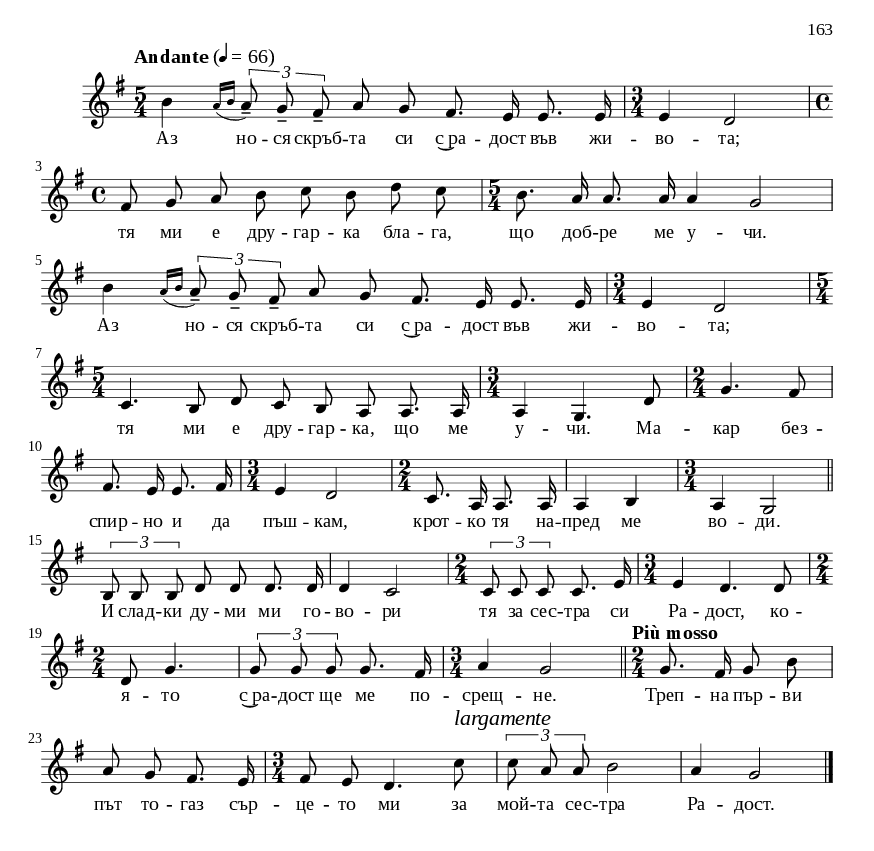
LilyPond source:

\version "2.24.4"

% include paper part and global functions
\include "include/globals.ily"

\bookpart {
  \label #'ref180
  \tocItem \markup "Песен за двете сестри"
  \include "include/bookpart-paper.ily"
  \paper {
      print-first-page-number = ##t
      bookpart-level-page-numbering = ##t
  print-page-number = ##t
      first-page-number = #163
}
\score {
    \include "include/score-layout.ily"

    \new Voice \absolute {
      \clef treble
      \key g \major
      \time 5/4
      \tempoFunc "Andante" 4 "66"
      \autoBeamOff
      b'4
      \grace {  a'16 ( [  b'16 ] } \times 2/3 {
        a'8 )
        --  g'8 --  fis'8 --
      }
      a'8  g'8  fis'8.  e'16  e'8. e'16 | % 2
      \time 3/4   % 2
      e'4  d'2 \break | % 3
      \time 4/4   % 3
      fis'8  g'8  a'8  b'8  c''8
      b'8  d''8  c''8 | % 4
      \time 5/4  b'8.  a'16  a'8.  a'16  a'4 g'2 \break | % 5
      b'4
      \grace { a'16 ( [ b'16 ] } \times 2/3 {
        a'8 )
        -- g'8 -- fis'8 --
      }
      a'8 g'8 fis'8. e'16 e'8.
      e'16 | % 6
      \time 3/4  | % 6
      e'4 d'2 \break | % 7
      \time 5/4  | % 7
      c'4. b8 d'8 c'8 b8 a8
      a8. a16 | % 8
      \time 3/4  | % 8
      a4 g4. d'8 | % 9
      \time 2/4  | % 9
      g'4. fis'8 \break |
      fis'8. e'16 e'8. fis'16 | % 11
      \time 3/4  | % 11
      e'4 d'2 | % 12
      \time 2/4  | % 12
      c'8. a16 a8. a16 | % 13
      a4 b4 | % 14
      \time 3/4  | % 14
      a4 g2 \bar "||"
      \break | % 15
      \times 2/3  {
        b8 b8 b8
      }
      d'8 d'8 d'8. d'16 | % 16
      d'4 c'2 | % 17
      \time 2/4  | % 17
      \times 2/3  {
        c'8 c'8 c'8
      }
      c'8. e'16  | % 18
      \time 3/4  | % 18
      e'4 d'4. d'8 | % 19
      \time 2/4 \break | % 19
      d'8 g'4. |
      \times 2/3  {
        g'8 g'8 g'8
      }
      g'8. fis'16  | % 21
      \time 3/4  | % 21
      a'4 g'2 \bar "||"
      \time 2/4  | % 22
      \tempo"Più mosso" g'8. fis'16
      g'8  b'8 | \break % 23
      a'8 g'8 fis'8. e'16 | % 24
      \time 3/4  | % 24
      fis'8 e'8 d'4.  c''8 ^\markup{
        \huge \italic  {largamente}
      }
      | % 25
      \times 2/3  {
        c''8 a'8 a'8
      }
      b'2 | % 26
      a'4 g'2 \bar "|."

    }
    \addlyrics {
      Аз  но -- ся скръб -- та си
      с~ра -- дост във жи -- во -- та;
      тя ми е дру -- гар -- ка бла --
      га, що доб -- ре ме у -- чи. Аз
      но -- ся скръб -- та си
      с~ра -- дост във жи -- во -- та;
      тя ми е дру -- гар -- ка, що ме
      у -- чи. Ма -- кар без -- спир -- но
      и да пъш -- кам, крот -- ко тя на
      -- пред ме во -- ди. И слад -- ки
      ду -- ми ми го -- во -- ри тя за
      сес -- тра си Ра -- дост, ко -- я --
      то с~ра -- дост ще ме по -- срещ
      -- не. Треп -- на пър -- ви път то
      -- газ сър -- це -- то ми за мой --
      та сес -- тра Ра -- дост.
    }

    \header {
      title = \titleFunc #'ref_desc_19 "Песен за двете сестри" "Pesen za dvete sestri"
    }

    \midi{}

  }



}
